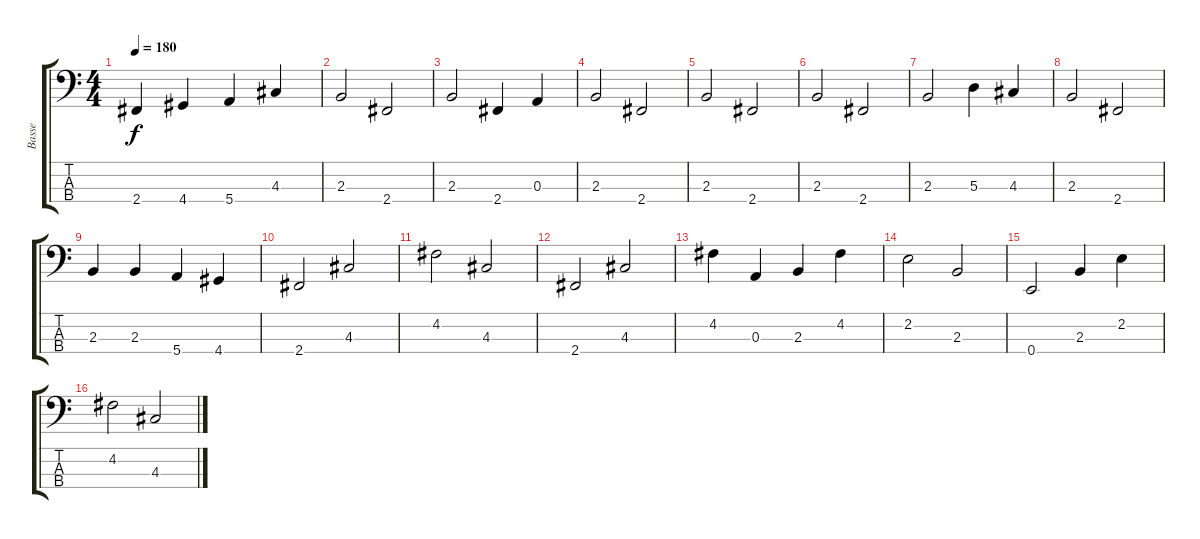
\track ("Basse" "Basse") {instrument electricbassfinger}
\staff {score tabs}
\tuning (G2 D2 A1 E1) {hide}
\ts (4 4)
\tempo 180
\clef f4
\ks c
2.4.4{dy f} 4.4.4 5.4.4 4.3.4 |
2.3.2 2.4.2 |
2.3.2 2.4.4 0.3.4 |
2.3.2 2.4.2 |
2.3.2 2.4.2 |
2.3.2 2.4.2 |
2.3.2 5.3.4 4.3.4 |
2.3.2 2.4.2 |
2.3.4 2.3.4 5.4.4 4.4.4 |
2.4.2 4.3.2 |
4.2.2 4.3.2 |
2.4.2 4.3.2 |
4.2.4 0.3.4 2.3.4 4.2.4 |
2.2.2 2.3.2 |
0.4.2 2.3.4 2.2.4 |
4.2.2 4.3.2
